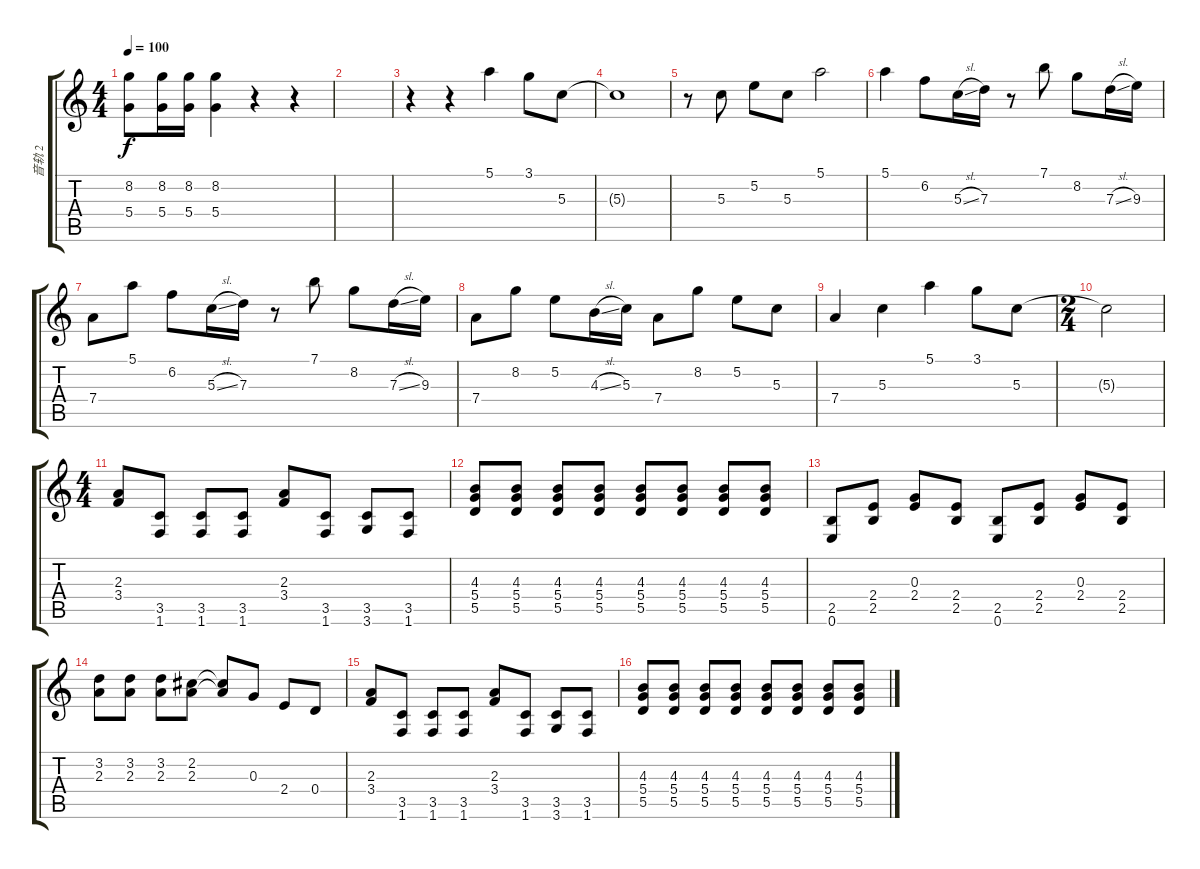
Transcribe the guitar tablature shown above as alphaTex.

\track ("音轨 2" "音轨 2") {instrument acousticguitarsteel}
\staff {score tabs}
\tuning (E4 B3 G3 D3 A2 E2) {hide}
\ts (4 4)
\tempo 100
\clef g2
\ks c
(8.2 5.4).8{dy f} (8.2 5.4).16 (8.2 5.4).16 (8.2 5.4).4 r.4 r.4 |
|
r.4 r.4 5.1.4 3.1.8 5.3.8 |
5.3{t}.1 |
r.8 5.3.8 5.2.8 5.3.8 5.1.2 |
5.1.4 6.2.8 5.3{sl}.16 7.3.16 r.8 7.1.8 8.2.8 7.3{sl}.16 9.3.16 |
7.4.8 5.1.8 6.2.8 5.3{sl}.16 7.3.16 r.8 7.1.8 8.2.8 7.3{sl}.16 9.3.16 |
7.4.8 8.2.8 5.2.8 4.3{sl}.16 5.3.16 7.4.8 8.2.8 5.2.8 5.3.8 |
7.4.4 5.3.4 5.1.4 3.1.8 5.3.8 |
\ts (2 4)
5.3{t}.2 |
\ts (4 4)
(2.3 3.4).8 (3.5 1.6).8 (3.5 1.6).8 (3.5 1.6).8 (2.3 3.4).8 (3.5 1.6).8 (3.5 3.6).8 (3.5 1.6).8 |
(4.3 5.4 5.5).8 (4.3 5.4 5.5).8 (4.3 5.4 5.5).8 (4.3 5.4 5.5).8 (4.3 5.4 5.5).8 (4.3 5.4 5.5).8 (4.3 5.4 5.5).8 (4.3 5.4 5.5).8 |
(2.5 0.6).8 (2.4 2.5).8 (0.3 2.4).8 (2.4 2.5).8 (2.5 0.6).8 (2.4 2.5).8 (0.3 2.4).8 (2.4 2.5).8 |
(3.2 2.3).8 (3.2 2.3).8 (3.2 2.3).8 (2.2 2.3).8 (2.2{t} 2.3{t}).8 0.3.8 2.4.8 0.4.8 |
(2.3 3.4).8 (3.5 1.6).8 (3.5 1.6).8 (3.5 1.6).8 (2.3 3.4).8 (3.5 1.6).8 (3.5 3.6).8 (3.5 1.6).8 |
(4.3 5.4 5.5).8 (4.3 5.4 5.5).8 (4.3 5.4 5.5).8 (4.3 5.4 5.5).8 (4.3 5.4 5.5).8 (4.3 5.4 5.5).8 (4.3 5.4 5.5).8 (4.3 5.4 5.5).8
